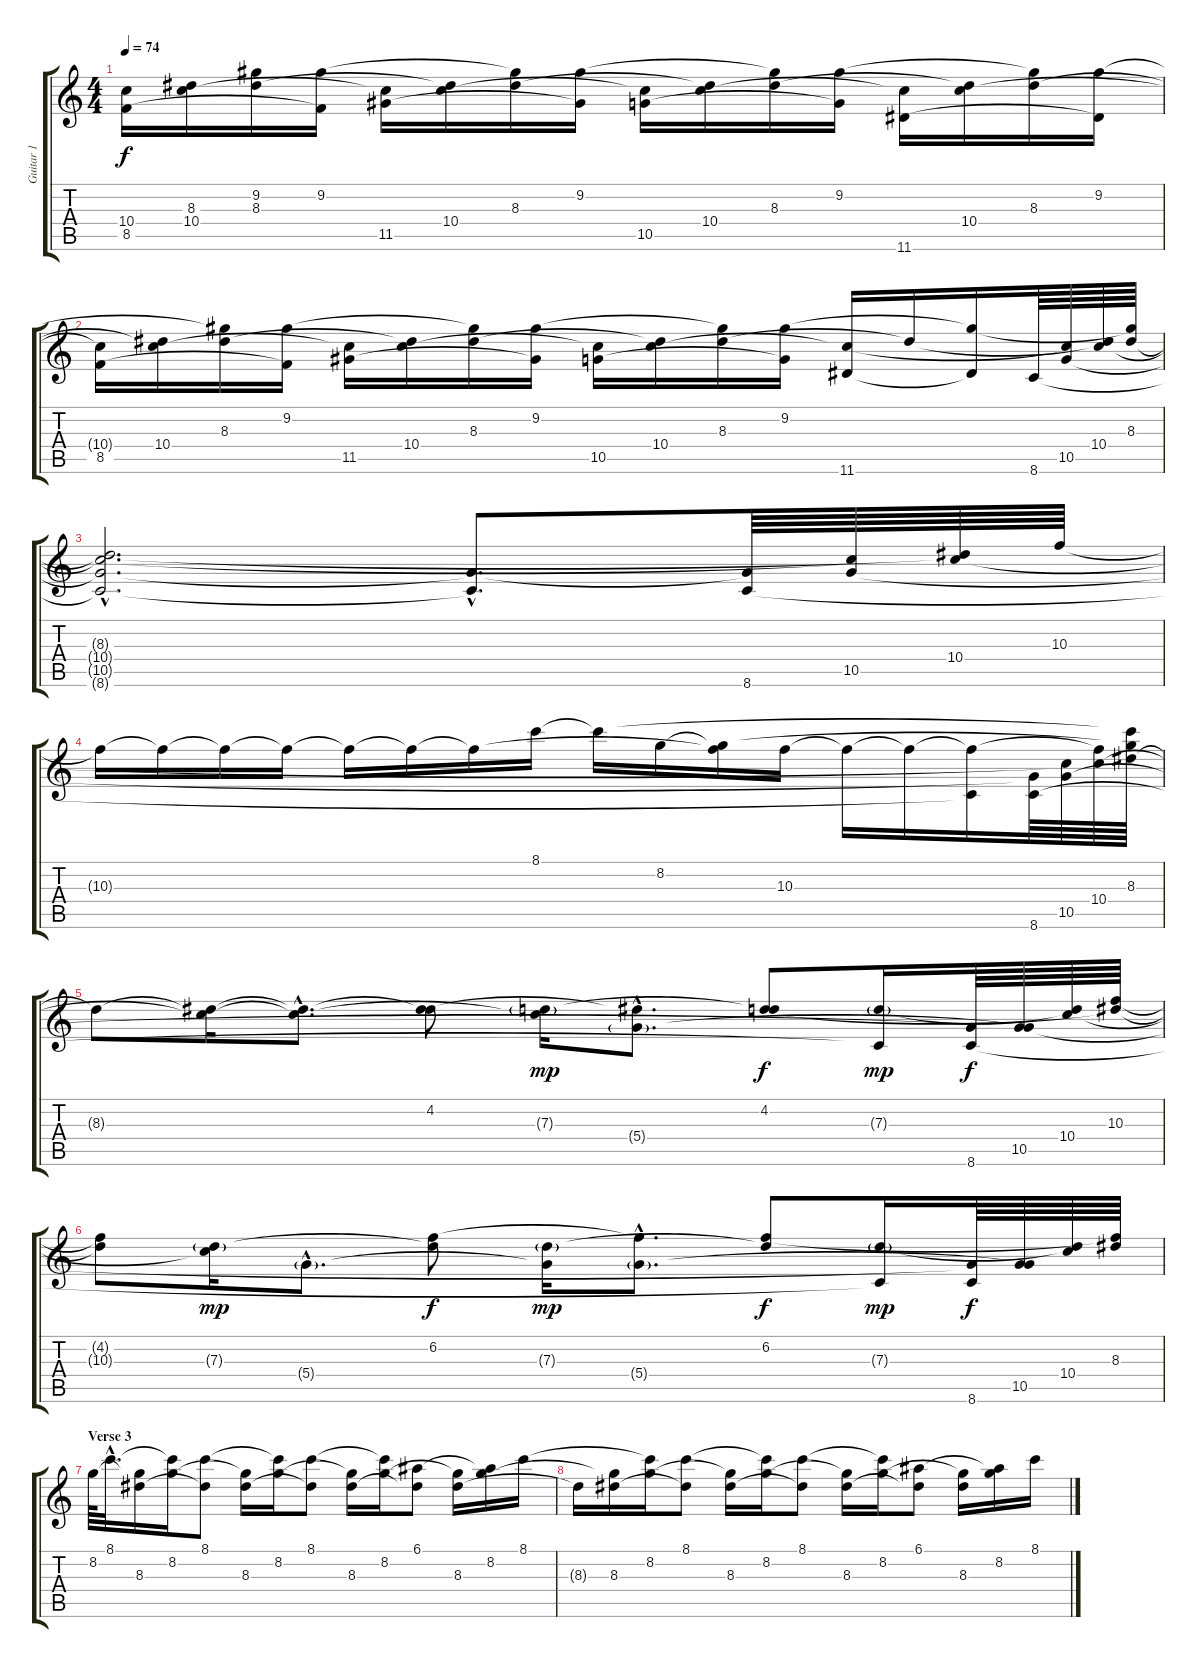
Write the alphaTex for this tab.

\track ("Guitar 1" "Guitar 1") {instrument electricguitarclean}
\staff {score tabs}
\tuning (E4 B3 G3 D3 A2 E2) {hide}
\ts (4 4)
\tempo 74
\clef g2
\ks c
(10.4{t} 8.5).16{dy f} (8.3{t} 10.4).16 (9.2{t} 8.3).16 (9.2 8.5{t}).16 (10.4{t} 11.5).16 (8.3{t} 10.4).16 (9.2{t} 8.3).16 (9.2 11.5{t}).16 (10.4{t} 10.5).16 (8.3{t} 10.4).16 (9.2{t} 8.3).16 (9.2 10.5{t}).16 (10.4{t} 11.6).16 (8.3{t} 10.4).16 (9.2{t} 8.3).16 (9.2 11.6{t}).16 |
(10.4{t} 8.5).16 (8.3{t} 10.4).16 (9.2{t} 8.3).16 (9.2 8.5{t}).16 (10.4{t} 11.5).16 (8.3{t} 10.4).16 (9.2{t} 8.3).16 (9.2 11.5{t}).16 (10.4{t} 10.5).16 (8.3{t} 10.4).16 (9.2{t} 8.3).16 (9.2 10.5{t}).16 (10.4{t} 11.6).16 8.3{t}.16 (9.2{t} 11.6{t}).16 8.6.64{instrument acousticguitarsteel} (10.4{t} 10.5).64 (8.3{t} 10.4).64 (9.2{t} 8.3).64 |
(8.3{hac t} 10.4{hac t} 10.5{hac t} 8.6{hac t}).2{d} (10.5{hac t} 8.6{hac t}).8{d} (10.5{t} 8.6).64 (10.4{t} 10.5).64 (8.3{t} 10.4).64 10.3.64 |
10.3{t}.16 10.3{t}.16 10.3{t}.16 10.3{t}.16 10.3{t}.16 10.3{t}.16 10.3{t}.16 8.1.16 8.1{t}.16 8.2.16 (8.2{t} 10.3{t}).16 10.3.16 10.3{t}.16 10.3{t}.16 (10.3{t} 8.6{t}).16 (10.5{t} 8.6).64 (10.4{t} 10.5).64 (10.3{t} 10.4).64 (8.1{t} 8.2{t} 8.3).64 |
8.3{t}.8 (8.3{t} 10.4{t}).16 (8.3{hac t} 10.4{hac t}).8{d} (4.2 8.3{t}).8 (7.3{g} 10.4{t}).16{dy mp} (4.2{hac t} 5.4{g hac}).8{d} (4.2 7.3{t}).8{dy f} (7.3{g} 8.6{t}).16{dy mp} (10.5{t} 8.6).64{dy f} (5.4{t} 10.5).64 (7.3{t} 10.4).64 (4.2{t} 10.3).64 |
(4.2{t} 10.3{t}).8 (7.3{g} 10.4{t}).16{dy mp} 5.4{g hac}.8{d} (6.2 7.3{t}).8{dy f} (7.3{g} 5.4{t}).16{dy mp} (6.2{hac t} 5.4{g hac}).8{d} (6.2 7.3{t}).8{dy f} (7.3{g} 8.6{t}).16{dy mp} (10.5{t} 8.6).64{dy f} (5.4{t} 10.5).64 (7.3{t} 10.4).64 (6.2{t} 8.3).64 |
\section ("" "Verse 3")
8.2.64 8.1{hac}.32{d} (8.2{t} 8.3).16{volume 7 instrument acousticguitarsteel} (8.1{t} 8.2).16 (8.1 8.3{t}).8 (8.2{t} 8.3).16 (8.1{t} 8.2).16 (8.1 8.3{t}).8 (8.2{t} 8.3).16 (8.1{t} 8.2).16 (6.1 8.3{t}).8 (8.2{t} 8.3).16 (6.1{t} 8.2).16 8.1.16 |
8.3{t}.16 (8.2{t} 8.3).16 (8.1{t} 8.2).16 (8.1 8.3{t}).8 (8.2{t} 8.3).16 (8.1{t} 8.2).16 (8.1 8.3{t}).8 (8.2{t} 8.3).16 (8.1{t} 8.2).16 (6.1 8.3{t}).8 (8.2{t} 8.3).16 (6.1{t} 8.2).16 8.1.16
